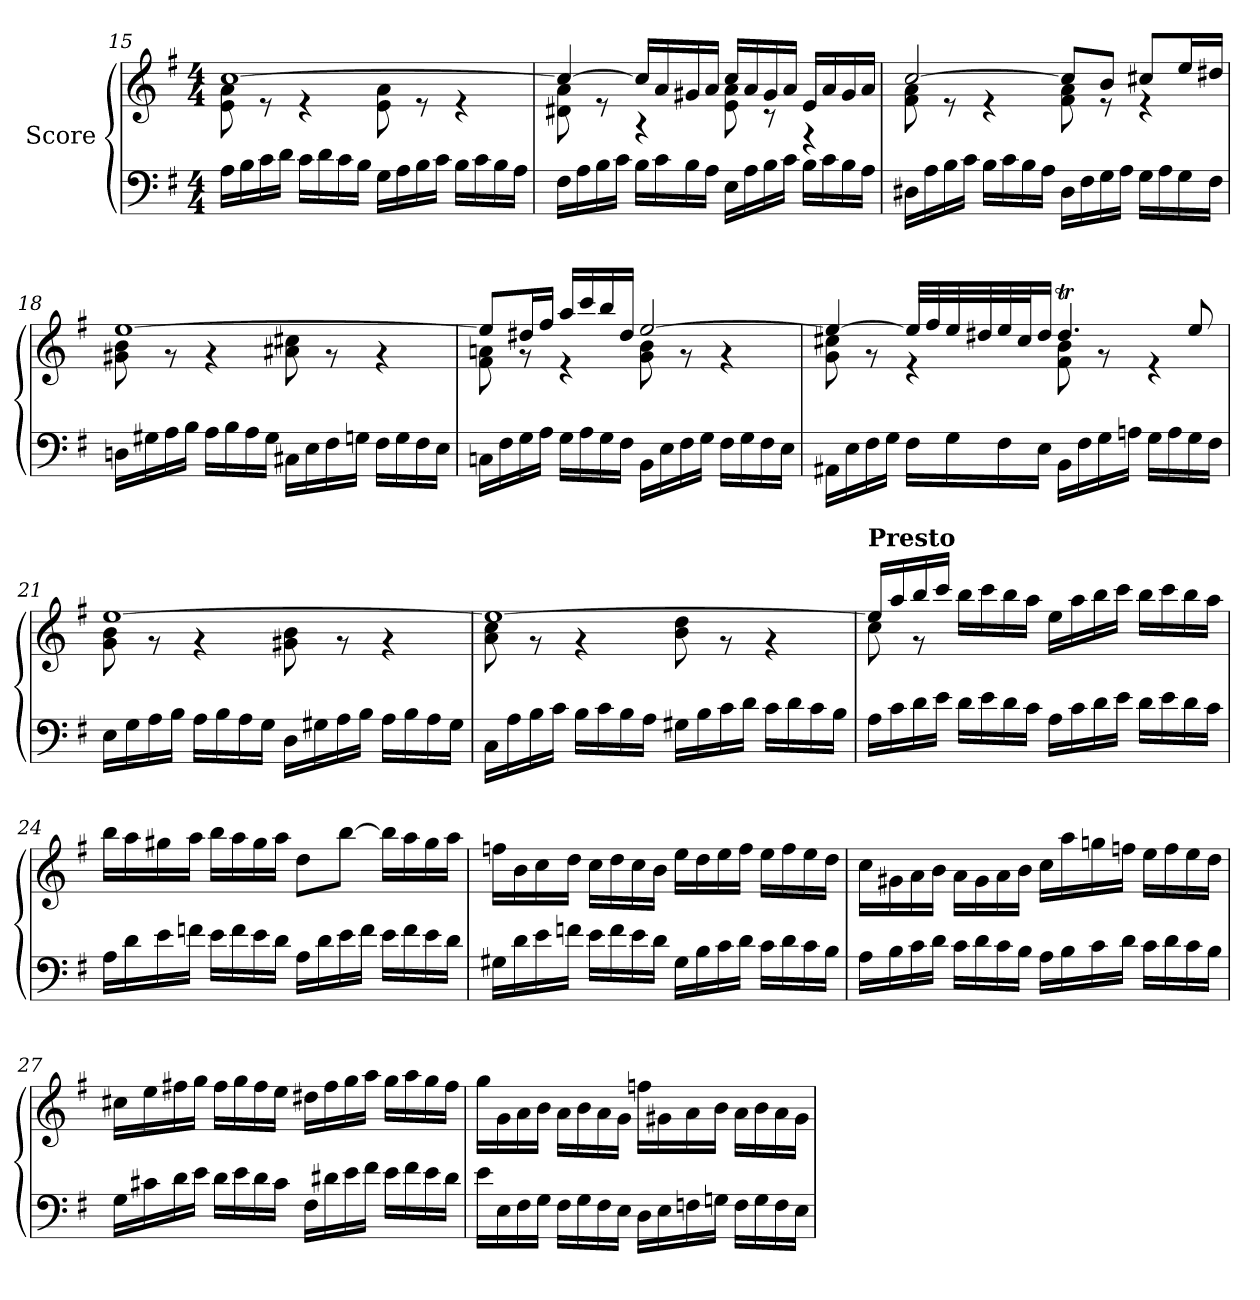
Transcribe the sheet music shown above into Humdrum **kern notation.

**kern	**kern
*part1	*part1
*staff2	*staff1
*I"Score	*
*clefF4	*clefG2
*k[f#]	*k[f#]
*M4/4	*M4/4
=15	=15
*	*^
16A\LL	[1cc	8e\ 8a\
16B\	.	.
16c\	.	8r
16d\JJ	.	.
16c\LL	.	4r
16d\	.	.
16c\	.	.
16B\JJ	.	.
16G\LL	.	8e\ 8a\
16A\	.	.
16B\	.	8r
16c\JJ	.	.
16B\LL	.	4r
16c\	.	.
16B\	.	.
16A\JJ	.	.
=16	=16	=16
16F#\LL	4cc/_	8d#X\ 8a\
16A\	.	.
16B\	.	8r
16c\JJ	.	.
16B\LL	16cc/LL]	4r
16c\	16a/	.
16B\	16g#X/	.
16A\JJ	16a/JJ	.
16E\LL	16cc/LL	8e\ 8a\
16A\	16a/	.
16B\	16g#/	8r
16c\JJ	16a/JJ	.
16B\LL	16e/LL	4r
16c\	16a/	.
16B\	16g#/	.
16A\JJ	16a/JJ	.
!!LO:LB:g=z	!!
=17	=17	=17
16D#X\LL	[2cc/	8f#\ 8a\
16A\	.	.
16B\	.	8r
16c\JJ	.	.
16B\LL	.	4r
16c\	.	.
16B\	.	.
16A\JJ	.	.
16D#\LL	8cc/L]	8f#\ 8a\
16F#\	.	.
16G\	8b/J	8r
16A\JJ	.	.
16G\LL	8cc#X/L	4r
16A\	.	.
16G\	16ee/L	.
16F#\JJ	16dd#X/JJ	.
=18	=18	=18
16Dn\LL	[1ee	8g#X\ 8b\
16G#X\	.	.
16A\	.	8r
16B\JJ	.	.
16A\LL	.	4r
16B\	.	.
16A\	.	.
16G#\JJ	.	.
16C#X\LL	.	8a#X\ 8cc#X\
16E\	.	.
16F#\	.	8r
16Gn\JJ	.	.
16F#\LL	.	4r
16G\	.	.
16F#\	.	.
16E\JJ	.	.
=19	=19	=19
16Cn\LL	8ee/L]	8f#\ 8an\
16F#\	.	.
16G\	16dd#X/L	8r
16A\JJ	16ff#/JJ	.
16G\LL	16aa/LL	4r
16A\	16ccc/	.
16G\	16bb/	.
16F#\JJ	16dd#/JJ	.
16BB\LL	[2ee/	8g\ 8b\
16E\	.	.
16F#\	.	8r
16G\JJ	.	.
16F#\LL	.	4r
16G\	.	.
16F#\	.	.
16E\JJ	.	.
!!LO:PB:g=z	!!
=20	=20	=20
16AA#X\LL	4ee/_	8g\ 8cc#X\
16E\	.	.
16F#\	.	8r
16G\JJ	.	.
16F#\LL	32ee/LLL]	4r
.	32ff#/	.
16G\	32ee/	.
.	32dd#X/	.
16F#\	32ee/	.
.	32cc#/J	.
16E\JJ	16dd#/JJ	.
16BB\LL	4.dd#t/	8f#\ 8b\
16F#\	.	.
16G\	.	8r
16An\JJ	.	.
16G\LL	.	4r
16A\	.	.
16G\	8ee/	.
16F#\JJ	.	.
=21	=21	=21
16E\LL	[1ee	8g\ 8b\
16G\	.	.
16A\	.	8r
16B\JJ	.	.
16A\LL	.	4r
16B\	.	.
16A\	.	.
16G\JJ	.	.
16D\LL	.	8g#X\ 8b\
16G#X\	.	.
16A\	.	8r
16B\JJ	.	.
16A\LL	.	4r
16B\	.	.
16A\	.	.
16G#\JJ	.	.
!!LO:LB:g=z	!!
=22	=22	=22
16C\LL	1ee_	8a\ 8cc\
16A\	.	.
16B\	.	8r
16c\JJ	.	.
16B\LL	.	4r
16c\	.	.
16B\	.	.
16A\JJ	.	.
16G#X\LL	.	8b\ 8dd\
16B\	.	.
16c\	.	8r
16d\JJ	.	.
16c\LL	.	4r
16d\	.	.
16c\	.	.
16B\JJ	.	.
=23	=23	=23
!	!LO:TX:a:B:t=Presto	!
16A\LL	16ee/LL]	8cc\
16c\	16aa/	.
16d\	16bb/	8r
16e\JJ	16ccc/JJ	.
16d\LL	16bb\LL	2.ryy
16e\	16ccc\	.
16d\	16bb\	.
16c\JJ	16aa\JJ	.
16A\LL	16ee\LL	.
16c\	16aa\	.
16d\	16bb\	.
16e\JJ	16ccc\JJ	.
16d\LL	16bb\LL	.
16e\	16ccc\	.
16d\	16bb\	.
16c\JJ	16aa\JJ	.
*	*v	*v
!!LO:LB:g=z
=24	=24
16A\LL	16bb\LL
16d\	16aa\
16e\	16gg#X\
16fn\JJ	16aa\JJ
16e\LL	16bb\LL
16f\	16aa\
16e\	16gg#\
16d\JJ	16aa\JJ
16A\LL	8dd\L
16d\	.
16e\	[8bb\J
16f\JJ	.
16e\LL	16bb\LL]
16f\	16aa\
16e\	16gg#\
16d\JJ	16aa\JJ
=25	=25
16G#X\LL	16ffn\LL
16d\	16b\
16e\	16cc\
16fn\JJ	16dd\JJ
16e\LL	16cc\LL
16f\	16dd\
16e\	16cc\
16d\JJ	16b\JJ
16G#\LL	16ee\LL
16B\	16dd\
16c\	16ee\
16d\JJ	16ff\JJ
16c\LL	16ee\LL
16d\	16ff\
16c\	16ee\
16B\JJ	16dd\JJ
!!LO:LB:g=z
=26	=26
16A\LL	16cc\LL
16B\	16g#X\
16c\	16a\
16d\JJ	16b\JJ
16c\LL	16a\LL
16d\	16g#\
16c\	16a\
16B\JJ	16b\JJ
16A\LL	16cc\LL
16B\	16aa\
16c\	16ggn\
16d\JJ	16ffn\JJ
16c\LL	16ee\LL
16d\	16ff\
16c\	16ee\
16B\JJ	16dd\JJ
=27	=27
16G\LL	16cc#X\LL
16c#X\	16ee\
16d\	16ff#X\
16e\JJ	16gg\JJ
16d\LL	16ff#\LL
16e\	16gg\
16d\	16ff#\
16c#\JJ	16ee\JJ
16F#\LL	16dd#X\LL
16d#X\	16ff#\
16e\	16gg\
16f#\JJ	16aa\JJ
16e\LL	16gg\LL
16f#\	16aa\
16e\	16gg\
16d#\JJ	16ff#\JJ
!!LO:PB:g=z
=28	=28
16e\LL	16gg\LL
16E\	16g\
16F#\	16a\
16G\JJ	16b\JJ
16F#\LL	16a\LL
16G\	16b\
16F#\	16a\
16E\JJ	16g\JJ
16D\LL	16ffn\LL
16E\	16g#X\
16Fn\	16a\
16Gn\JJ	16b\JJ
16F\LL	16a\LL
16G\	16b\
16F\	16a\
16E\JJ	16g#\JJ
=	=
*-	*-
